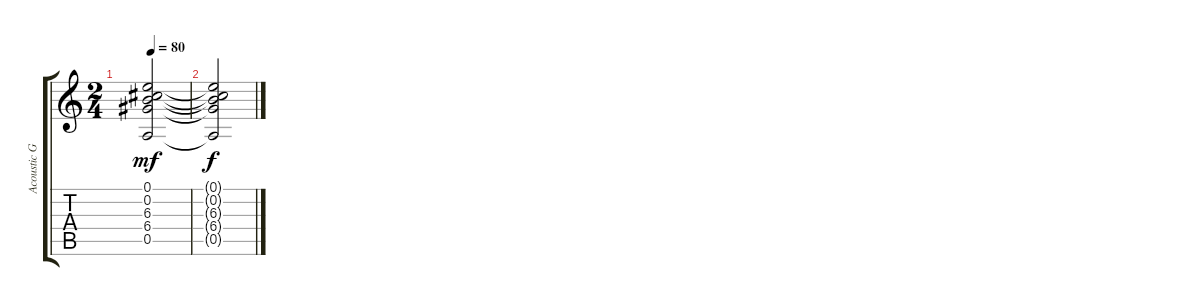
\track ("Acoustic Guitar" "Acoustic G") {instrument acousticguitarnylon}
\staff {score tabs}
\tuning (E4 B3 G3 D3 A2 E2) {hide}
\ts (2 4)
\tempo 80
\clef g2
\ks c
(0.1 0.2 6.3 6.4 0.5).2{dy mf} |
(0.1{t} 0.2{t} 6.3{t} 6.4{t} 0.5{t}).2{dy f}
